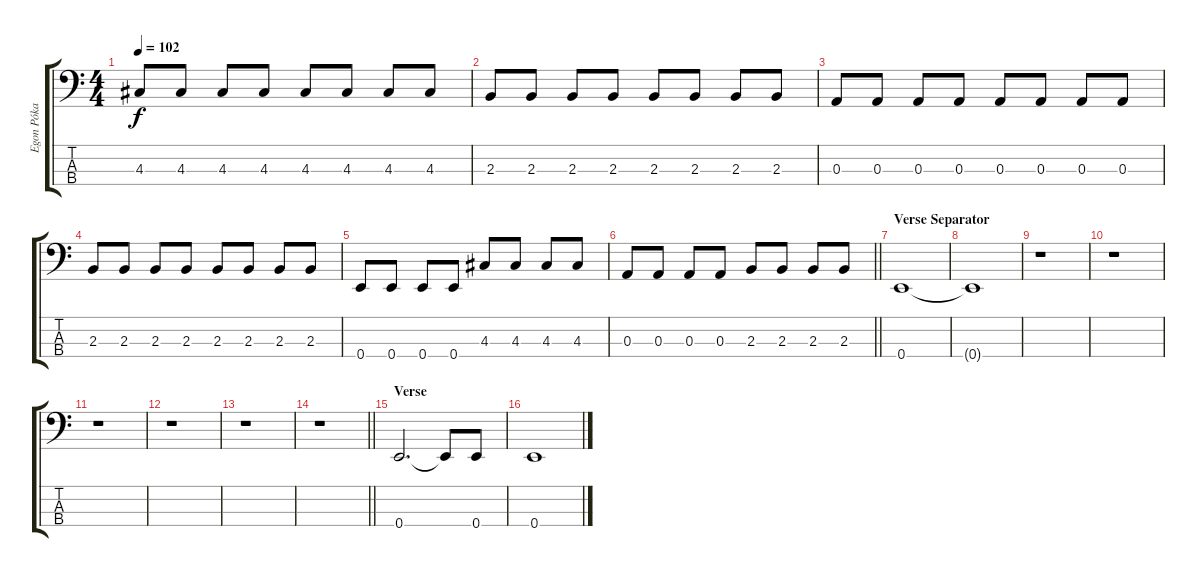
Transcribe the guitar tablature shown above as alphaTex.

\track ("Egon Póka - Bass" "Egon Póka ") {instrument electricbassfinger}
\staff {score tabs}
\tuning (G2 D2 A1 E1) {hide}
\ts (4 4)
\tempo 102
\clef f4
\ks c
4.3.8{dy f} 4.3.8 4.3.8 4.3.8 4.3.8 4.3.8 4.3.8 4.3.8 |
2.3.8 2.3.8 2.3.8 2.3.8 2.3.8 2.3.8 2.3.8 2.3.8 |
0.3.8 0.3.8 0.3.8 0.3.8 0.3.8 0.3.8 0.3.8 0.3.8 |
2.3.8 2.3.8 2.3.8 2.3.8 2.3.8 2.3.8 2.3.8 2.3.8 |
0.4.8 0.4.8 0.4.8 0.4.8 4.3.8 4.3.8 4.3.8 4.3.8 |
\barLineRight lightlight
0.3.8 0.3.8 0.3.8 0.3.8 2.3.8 2.3.8 2.3.8 2.3.8 |
\section ("" "Verse Separator")
0.4.1 |
0.4{t}.1 |
r.1 |
r.1 |
r.1 |
r.1 |
r.1 |
\barLineRight lightlight
r.1 |
\section ("" "Verse")
0.4.2{d} 0.4{t}.8 0.4.8 |
0.4.1
